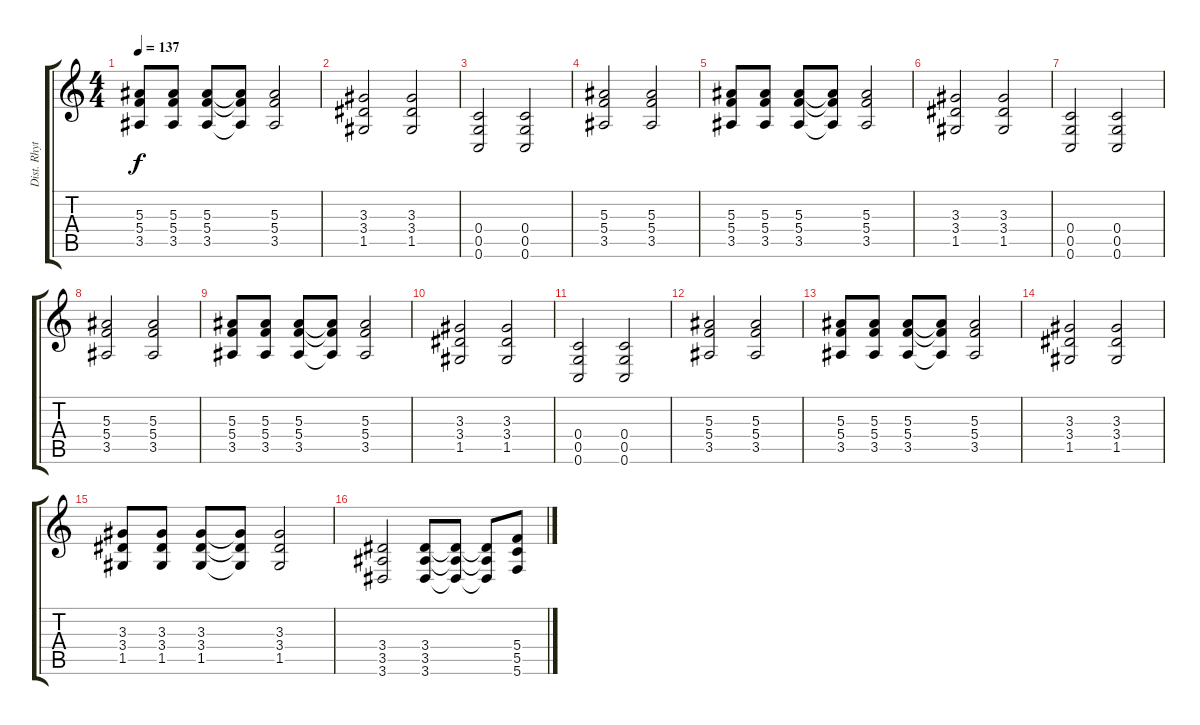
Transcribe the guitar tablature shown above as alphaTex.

\track ("Dist. Rhytm Guitar [R]" "Dist. Rhyt") {instrument distortionguitar}
\staff {score tabs}
\tuning (D4 A3 F3 C3 G2 C2) {hide}
\ts (4 4)
\tempo 137
\clef g2
\ks c
(5.3 5.4 3.5).8{dy f} (5.3 5.4 3.5).8 (5.3 5.4 3.5).8 (5.3{t} 5.4{t} 3.5{t}).8 (5.3 5.4 3.5).2 |
(3.3 3.4 1.5).2 (3.3 3.4 1.5).2 |
(0.4 0.5 0.6).2 (0.4 0.5 0.6).2 |
(5.3 5.4 3.5).2 (5.3 5.4 3.5).2 |
(5.3 5.4 3.5).8 (5.3 5.4 3.5).8 (5.3 5.4 3.5).8 (5.3{t} 5.4{t} 3.5{t}).8 (5.3 5.4 3.5).2 |
(3.3 3.4 1.5).2 (3.3 3.4 1.5).2 |
(0.4 0.5 0.6).2 (0.4 0.5 0.6).2 |
(5.3 5.4 3.5).2 (5.3 5.4 3.5).2 |
(5.3 5.4 3.5).8 (5.3 5.4 3.5).8 (5.3 5.4 3.5).8 (5.3{t} 5.4{t} 3.5{t}).8 (5.3 5.4 3.5).2 |
(3.3 3.4 1.5).2 (3.3 3.4 1.5).2 |
(0.4 0.5 0.6).2 (0.4 0.5 0.6).2 |
(5.3 5.4 3.5).2 (5.3 5.4 3.5).2 |
(5.3 5.4 3.5).8 (5.3 5.4 3.5).8 (5.3 5.4 3.5).8 (5.3{t} 5.4{t} 3.5{t}).8 (5.3 5.4 3.5).2 |
(3.3 3.4 1.5).2 (3.3 3.4 1.5).2 |
(3.3 3.4 1.5).8 (3.3 3.4 1.5).8 (3.3 3.4 1.5).8 (3.3{t} 3.4{t} 1.5{t}).8 (3.3 3.4 1.5).2 |
(3.4 3.5 3.6).2 (3.4 3.5 3.6).8 (3.4{t} 3.5{t} 3.6{t}).8 (3.4{t} 3.5{t} 3.6{t}).8 (5.4 5.5 5.6).8
